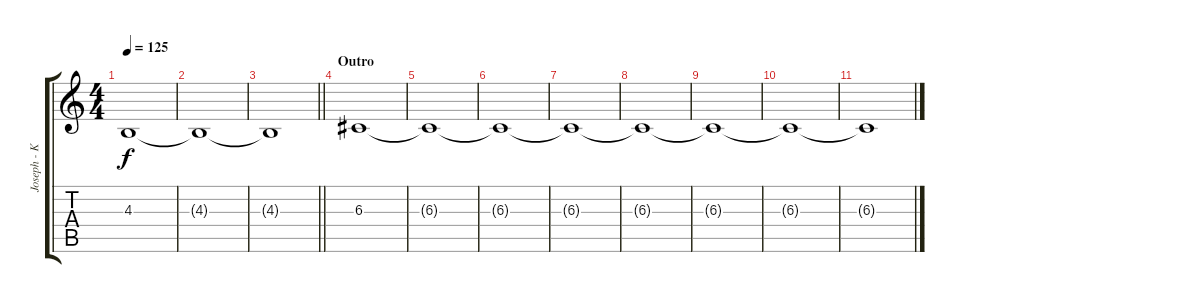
\track ("Joseph - Keyboard" "Joseph - K") {instrument lead1square}
\staff {score tabs}
\tuning (E4 B3 G3 D3 A2 E2) {hide}
\ts (4 4)
\tempo 125
\clef g2
\ks c
4.3.1{dy f} |
4.3{t}.1 |
\barLineRight lightlight
4.3{t}.1 |
\section ("" "Outro")
6.3.1 |
6.3{t}.1 |
6.3{t}.1 |
6.3{t}.1 |
6.3{t}.1 |
6.3{t}.1 |
6.3{t}.1 |
6.3{t}.1
